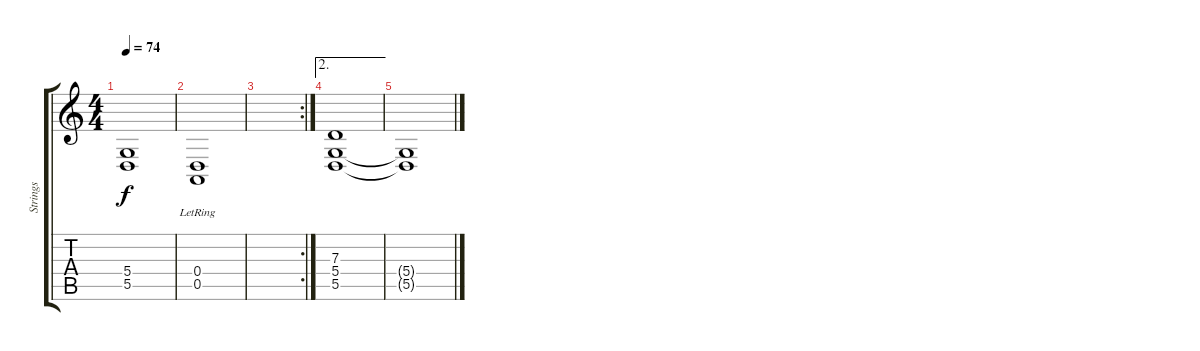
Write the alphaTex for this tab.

\track ("Strings" "Strings") {instrument stringensemble2}
\staff {score tabs}
\tuning (E4 B3 G3 D3 A2 E2) {hide}
\ts (4 4)
\tempo 74
\clef g2
\ks c
(5.4{t} 5.5{t}).1{dy f} |
(0.4{lr} 0.5{lr}).1 |
\rc 2
|
\ae 2
(7.3 5.4 5.5).1 |
(5.4{t} 5.5{t}).1
